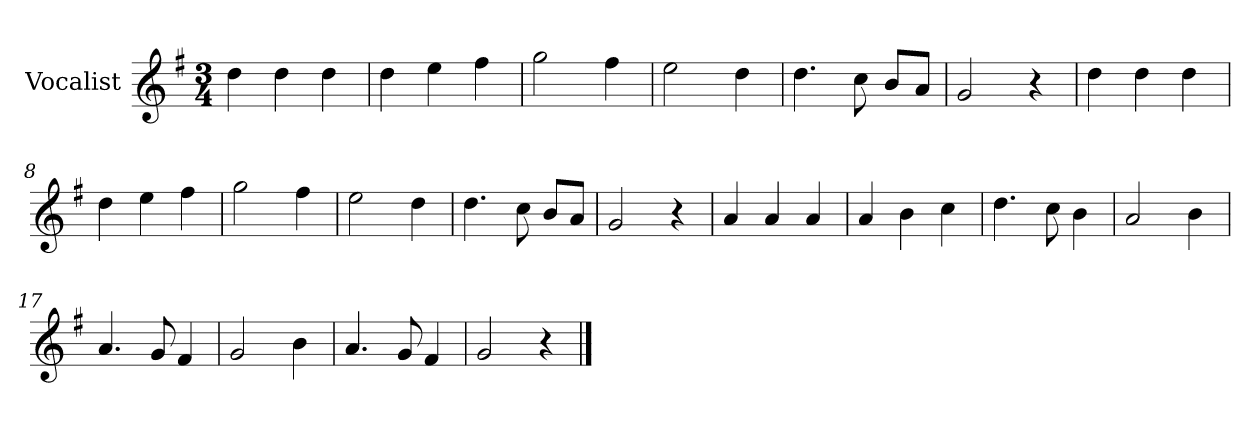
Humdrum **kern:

**kern
*part1
*staff1
*I"Vocalist
*k[f#]
*G:
*M3/4
=1
4dd
4dd
4dd
=2
4dd
4ee
4ff#
=3
2gg
4ff#
=4
2ee
4dd
=5
4.dd
8cc
8bL
8aJ
=6
2g
4r
=7
4dd
4dd
4dd
=8
4dd
4ee
4ff#
=9
2gg
4ff#
=10
2ee
4dd
=11
4.dd
8cc
8bL
8aJ
=12
2g
4r
=13
4a
4a
4a
=14
4a
4b
4cc
=15
4.dd
8cc
4b
=16
2a
4b
=17
4.a
8g
4f#
=18
2g
4b
=19
4.a
8g
4f#
=20
2g
4r
==
*-
